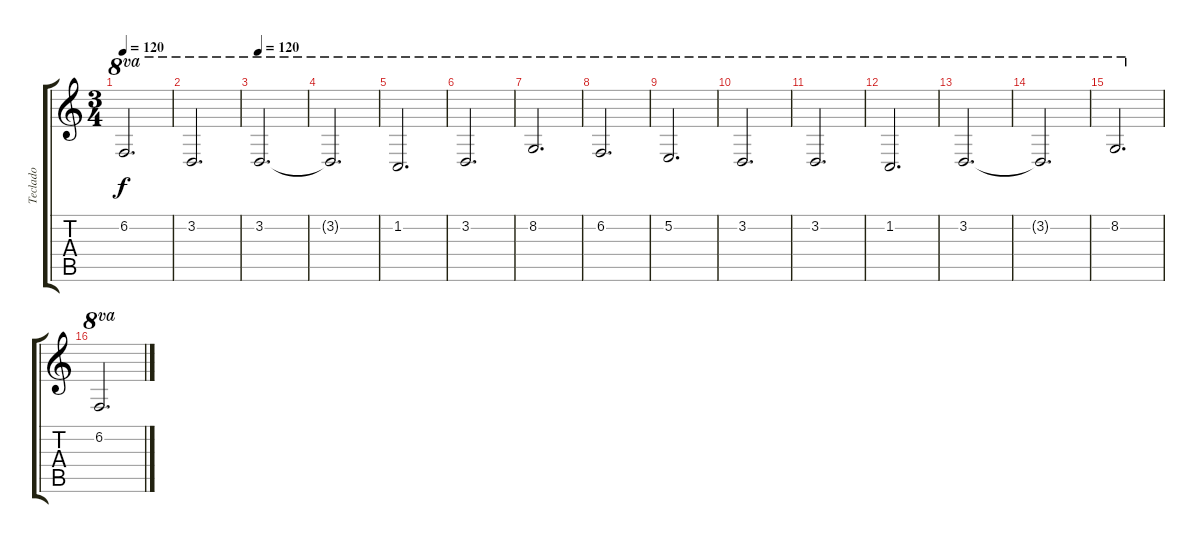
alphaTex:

\track ("Teclado" "Teclado") {instrument choiraahs}
\staff {score tabs}
\tuning (E4 B3 G3 D3 A2 E2) {hide}
\ts (3 4)
\tempo 120
\clef g2
\ks c
6.2.2{d ot 8va dy f instrument stringensemble1} |
3.2.2{d ot 8va instrument stringensemble1} |
\tempo 120
3.2.2{d ot 8va instrument stringensemble1} |
3.2{t}.2{d ot 8va} |
1.2.2{d ot 8va instrument stringensemble1} |
3.2.2{d ot 8va instrument stringensemble1} |
8.2.2{d ot 8va instrument stringensemble1} |
6.2.2{d ot 8va instrument stringensemble1} |
5.2.2{d ot 8va instrument stringensemble1} |
3.2.2{d ot 8va instrument stringensemble1} |
3.2.2{d ot 8va instrument stringensemble1} |
1.2.2{d ot 8va instrument stringensemble1} |
3.2.2{d ot 8va instrument stringensemble1} |
3.2{t}.2{d ot 8va} |
8.2.2{d ot 8va instrument stringensemble1} |
6.2.2{d ot 8va instrument stringensemble1}
